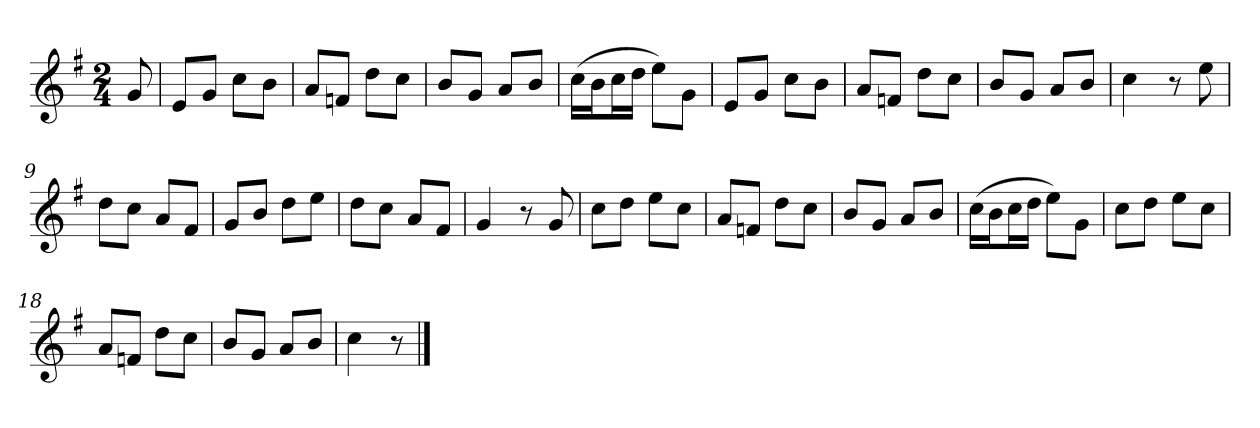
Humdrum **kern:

**kern
*part1
*staff1
*k[f#]
*M2/4
*MM120
=
8g
=1
8eL
8gJ
8ccL
8bJ
=2
8aL
8fnJ
8ddL
8ccJ
=3
8bL
8gJ
8aL
8bJ
=4
(16ccLL
16bJ
16ccL
16ddJJ
8eeL)
8gJ
=5
8eL
8gJ
8ccL
8bJ
=6
8aL
8fnJ
8ddL
8ccJ
=7
8bL
8gJ
8aL
8bJ
=8
4cc
8r
8ee
=9
8ddL
8ccJ
8aL
8f#J
=10
8gL
8bJ
8ddL
8eeJ
=11
8ddL
8ccJ
8aL
8f#J
=12
4g
8r
8g
=13
8ccL
8ddJ
8eeL
8ccJ
=14
8aL
8fnJ
8ddL
8ccJ
=15
8bL
8gJ
8aL
8bJ
=16
(16ccLL
16bJ
16ccL
16ddJJ
8eeL)
8gJ
=17
8ccL
8ddJ
8eeL
8ccJ
=18
8aL
8fnJ
8ddL
8ccJ
=19
8bL
8gJ
8aL
8bJ
=20
4cc
8r
==
*-
